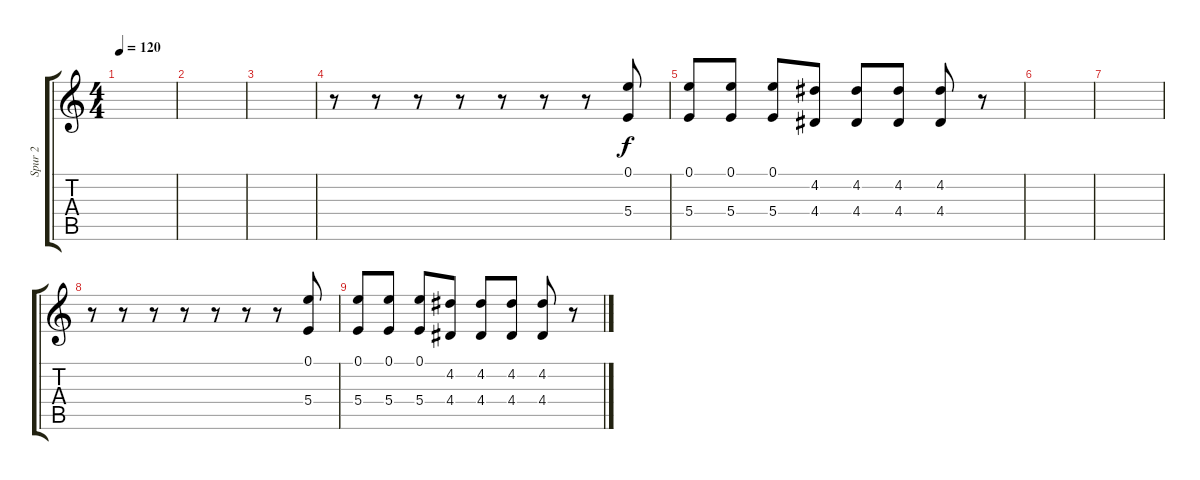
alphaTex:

\track ("Spur 2" "Spur 2") {instrument distortionguitar}
\staff {score tabs}
\tuning (E4 B3 G3 B2 Gb2 B1) {hide}
\ts (4 4)
\tempo 120
\clef g2
\ks c
|
|
|
r.8 r.8 r.8 r.8 r.8 r.8 r.8 (0.1 5.4).8 |
(0.1 5.4).8 (0.1 5.4).8 (0.1 5.4).8 (4.2 4.4).8 (4.2 4.4).8 (4.2 4.4).8 (4.2 4.4).8 r.8 |
|
|
r.8 r.8 r.8 r.8 r.8 r.8 r.8 (0.1 5.4).8 |
(0.1 5.4).8 (0.1 5.4).8 (0.1 5.4).8 (4.2 4.4).8 (4.2 4.4).8 (4.2 4.4).8 (4.2 4.4).8 r.8
